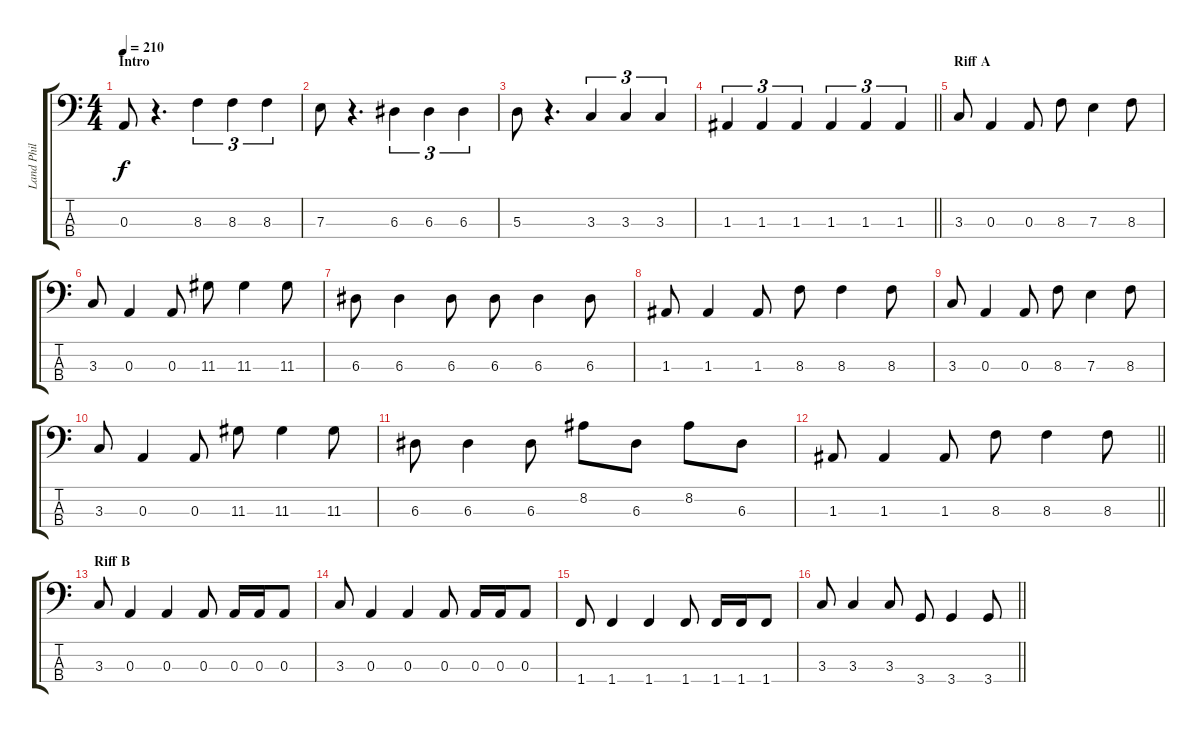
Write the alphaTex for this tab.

\track ("Land Phil" "Land Phil") {instrument electricbasspick}
\staff {score tabs}
\tuning (G2 D2 A1 E1) {hide}
\ts (4 4)
\section ("" "Intro")
\tempo 210
\clef f4
\ks c
0.3.8{dy f instrument electricbasspick} r.4{d} 8.3.4{tu (3 2)} 8.3.4{tu (3 2)} 8.3.4{tu (3 2)} |
7.3.8 r.4{d} 6.3.4{tu (3 2)} 6.3.4{tu (3 2)} 6.3.4{tu (3 2)} |
5.3.8 r.4{d} 3.3.4{tu (3 2)} 3.3.4{tu (3 2)} 3.3.4{tu (3 2)} |
\barLineRight lightlight
1.3.4{tu (3 2)} 1.3.4{tu (3 2)} 1.3.4{tu (3 2)} 1.3.4{tu (3 2)} 1.3.4{tu (3 2)} 1.3.4{tu (3 2)} |
\section ("" "Riff A")
3.3.8 0.3.4 0.3.8 8.3.8 7.3.4 8.3.8 |
3.3.8 0.3.4 0.3.8 11.3.8 11.3.4 11.3.8 |
6.3.8 6.3.4 6.3.8 6.3.8 6.3.4 6.3.8 |
1.3.8 1.3.4 1.3.8 8.3.8 8.3.4 8.3.8 |
3.3.8 0.3.4 0.3.8 8.3.8 7.3.4 8.3.8 |
3.3.8 0.3.4 0.3.8 11.3.8 11.3.4 11.3.8 |
6.3.8 6.3.4 6.3.8 8.2.8 6.3.8 8.2.8 6.3.8 |
\barLineRight lightlight
1.3.8 1.3.4 1.3.8 8.3.8 8.3.4 8.3.8 |
\section ("" "Riff B")
3.3.8 0.3.4 0.3.4 0.3.8 0.3.16 0.3.16 0.3.8 |
3.3.8 0.3.4 0.3.4 0.3.8 0.3.16 0.3.16 0.3.8 |
1.4.8 1.4.4 1.4.4 1.4.8 1.4.16 1.4.16 1.4.8 |
\barLineRight lightlight
3.3.8 3.3.4 3.3.8 3.4.8 3.4.4 3.4.8
